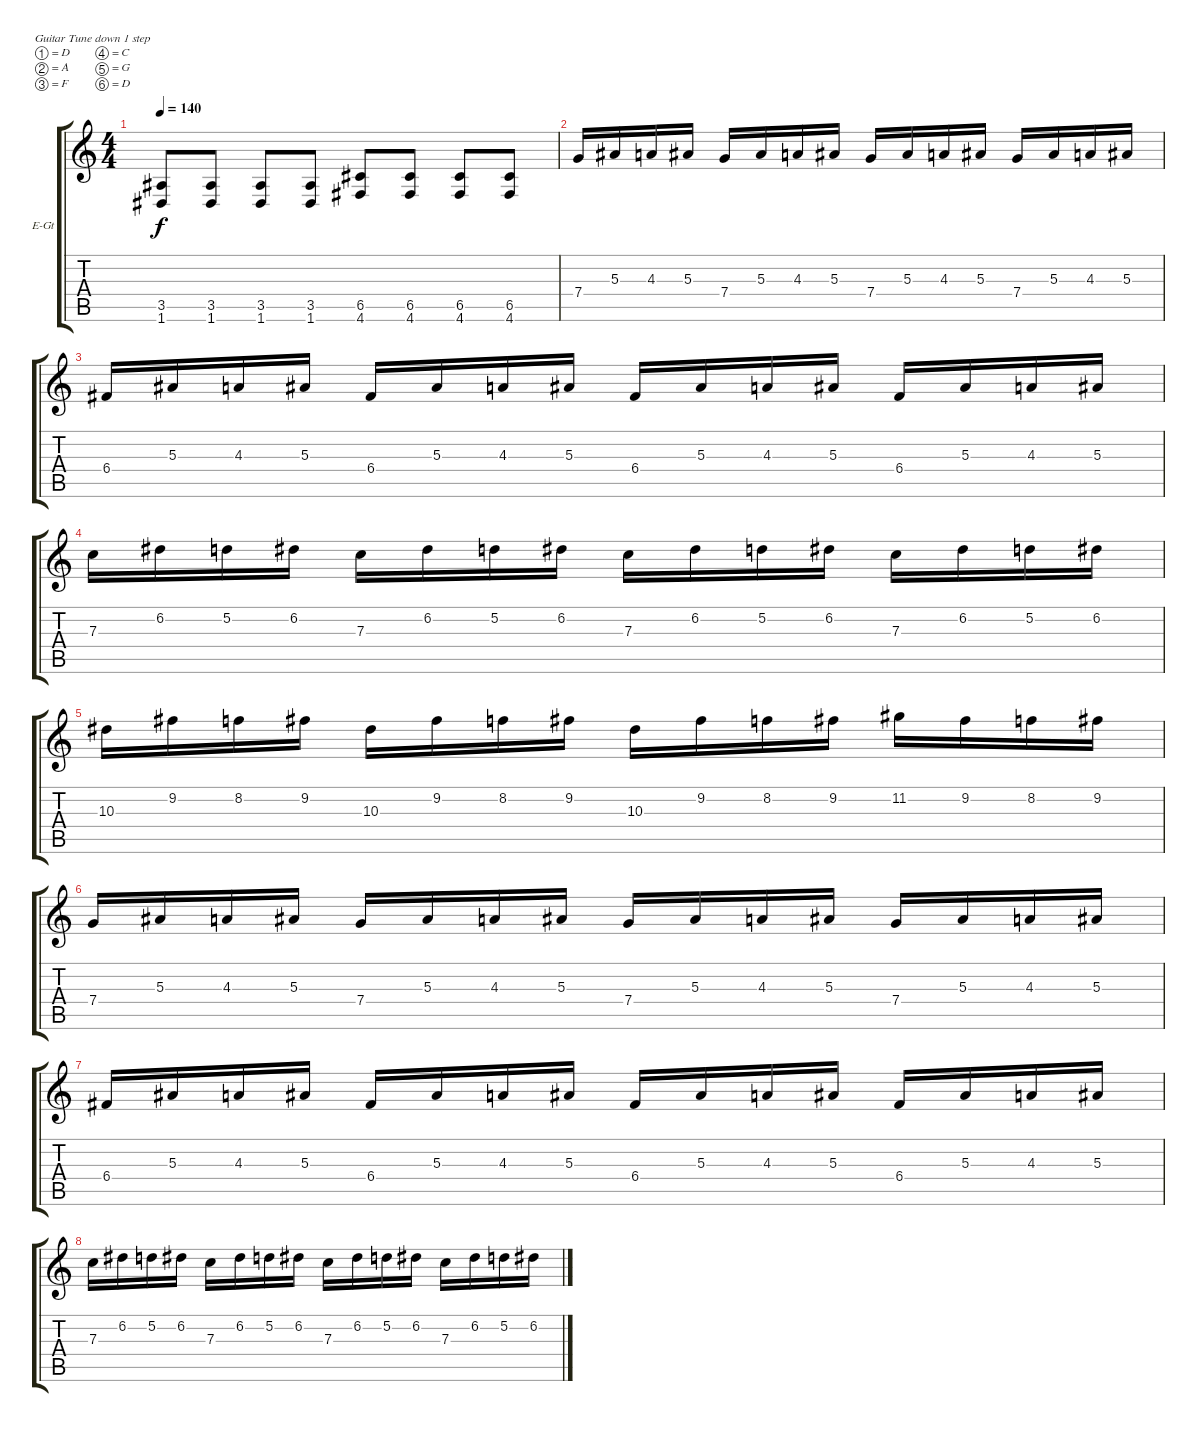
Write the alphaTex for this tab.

\bracketExtendMode groupsimilarinstruments
\firstSystemTrackNameOrientation horizontal
\otherSystemsTrackNameOrientation horizontal
\track ("Paul - Guitar 2" "E-Gt") {instrument distortionguitar}
\staff {score tabs}
\tuning (D4 A3 F3 C3 G2 D2)
\ts (4 4)
\tempo 140
\clef g2
\ks c
(3.5 1.6).8{dy f} (3.5 1.6).8 (3.5 1.6).8 (3.5 1.6).8 (6.5 4.6).8 (6.5 4.6).8 (6.5 4.6).8 (6.5 4.6).8 |
7.4.16 5.3.16 4.3.16 5.3.16 7.4.16 5.3.16 4.3.16 5.3.16 7.4.16 5.3.16 4.3.16 5.3.16 7.4.16 5.3.16 4.3.16 5.3.16 |
6.4.16 5.3.16 4.3.16 5.3.16 6.4.16 5.3.16 4.3.16 5.3.16 6.4.16 5.3.16 4.3.16 5.3.16 6.4.16 5.3.16 4.3.16 5.3.16 |
7.3.16 6.2.16 5.2.16 6.2.16 7.3.16 6.2.16 5.2.16 6.2.16 7.3.16 6.2.16 5.2.16 6.2.16 7.3.16 6.2.16 5.2.16 6.2.16 |
10.3.16 9.2.16 8.2.16 9.2.16 10.3.16 9.2.16 8.2.16 9.2.16 10.3.16 9.2.16 8.2.16 9.2.16 11.2.16 9.2.16 8.2.16 9.2.16 |
7.4.16 5.3.16 4.3.16 5.3.16 7.4.16 5.3.16 4.3.16 5.3.16 7.4.16 5.3.16 4.3.16 5.3.16 7.4.16 5.3.16 4.3.16 5.3.16 |
6.4.16 5.3.16 4.3.16 5.3.16 6.4.16 5.3.16 4.3.16 5.3.16 6.4.16 5.3.16 4.3.16 5.3.16 6.4.16 5.3.16 4.3.16 5.3.16 |
7.3.16 6.2.16 5.2.16 6.2.16 7.3.16 6.2.16 5.2.16 6.2.16 7.3.16 6.2.16 5.2.16 6.2.16 7.3.16 6.2.16 5.2.16 6.2.16
